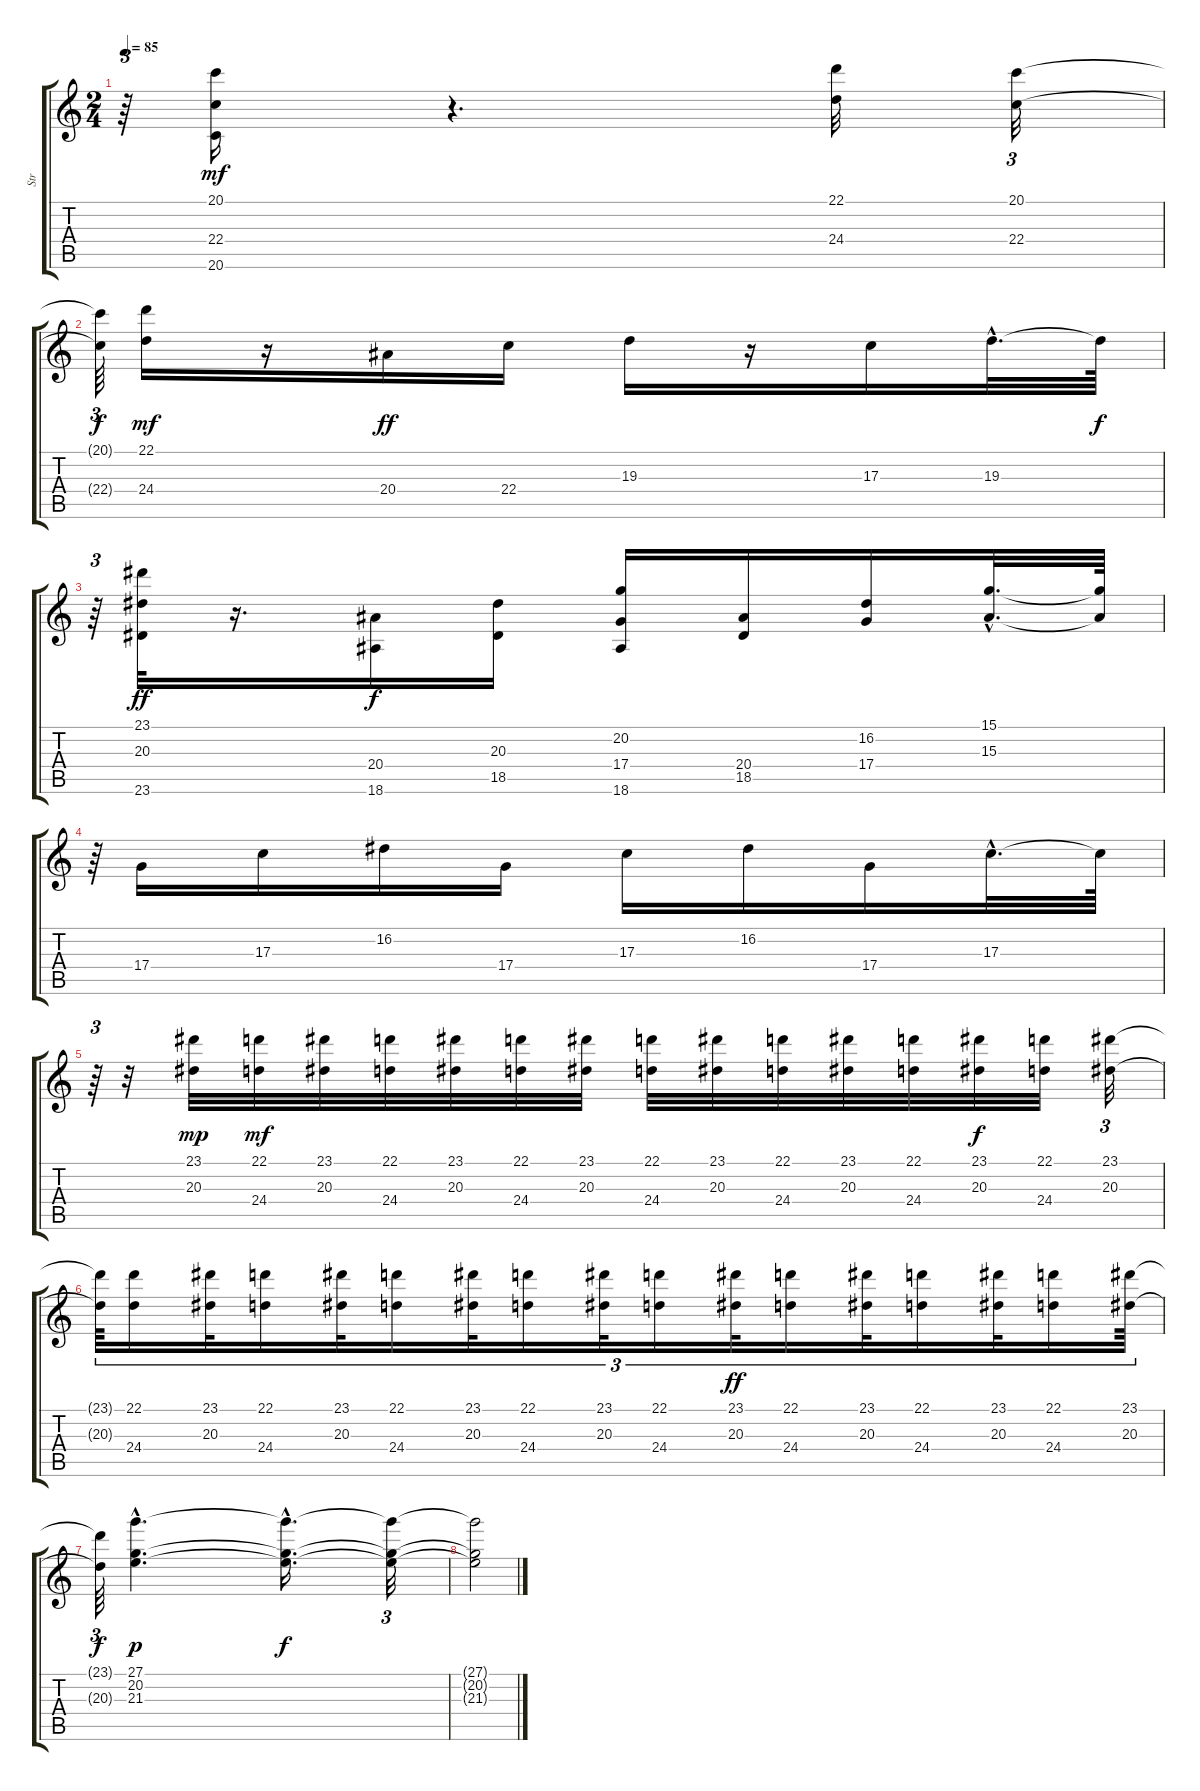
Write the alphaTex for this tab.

\track ("Str" "Str") {instrument stringensemble1}
\staff {score tabs}
\tuning (E4 B3 G3 D3 A2 E2) {hide}
\ts (2 4)
\tempo 85
\clef g2
\ks c
r.64{tu (3 2) dy f} (20.1 22.4 20.6).16{dy mf} r.4{d} (22.1 24.4).32 (20.1 22.4).32{tu (3 2)} |
(20.1{t} 22.4{t}).64{tu (3 2) dy f} (22.1 24.4).16{dy mf} r.16 20.4.16{dy ff} 22.4.16 19.3.16 r.16 17.3.16 19.3{hac}.32{d} 19.3{t}.64{dy f} |
r.64{tu (3 2)} (23.1 20.3 23.6).32{dy ff} r.16{d} (20.4 18.6).16{dy f} (20.3 18.5).16 (20.2 17.4 18.6).16 (20.4 18.5).16 (16.2 17.4).16 (15.1{hac} 15.3{hac}).32{d} (15.1{t} 15.3{t}).64 |
r.64{tu (3 2)} 17.4.16 17.3.16 16.2.16 17.4.16 17.3.16 16.2.16 17.4.16 17.3{hac}.32{d} 17.3{t}.64 |
r.64{tu (3 2)} r.32 (23.1 20.3).32{dy mp} (22.1 24.4).32{dy mf} (23.1 20.3).32 (22.1 24.4).32 (23.1 20.3).32 (22.1 24.4).32 (23.1 20.3).32 (22.1 24.4).32 (23.1 20.3).32 (22.1 24.4).32 (23.1 20.3).32 (22.1 24.4).32 (23.1 20.3).32{dy f} (22.1 24.4).32 (23.1 20.3).32{tu (3 2)} |
(23.1{t} 20.3{t}).64{tu (3 2)} (22.1 24.4).16{tu (3 2)} (23.1 20.3).32{tu (3 2)} (22.1 24.4).16{tu (3 2)} (23.1 20.3).32{tu (3 2)} (22.1 24.4).16{tu (3 2)} (23.1 20.3).32{tu (3 2)} (22.1 24.4).16{tu (3 2)} (23.1 20.3).32{tu (3 2)} (22.1 24.4).16{tu (3 2)} (23.1 20.3).32{tu (3 2) dy ff} (22.1 24.4).16{tu (3 2)} (23.1 20.3).32{tu (3 2)} (22.1 24.4).16{tu (3 2)} (23.1 20.3).32{tu (3 2)} (22.1 24.4).16{tu (3 2)} (23.1 20.3).64{tu (3 2)} |
(23.1{t} 20.3{t}).64{tu (3 2) dy f} (27.1{hac} 20.2{hac} 21.3{hac}).4{d dy p} (27.1{hac t} 20.2{hac t} 21.3{hac t}).16{d dy f} (27.1{t} 20.2{t} 21.3{t}).32{tu (3 2)} |
(27.1{t} 20.2{t} 21.3{t}).2
